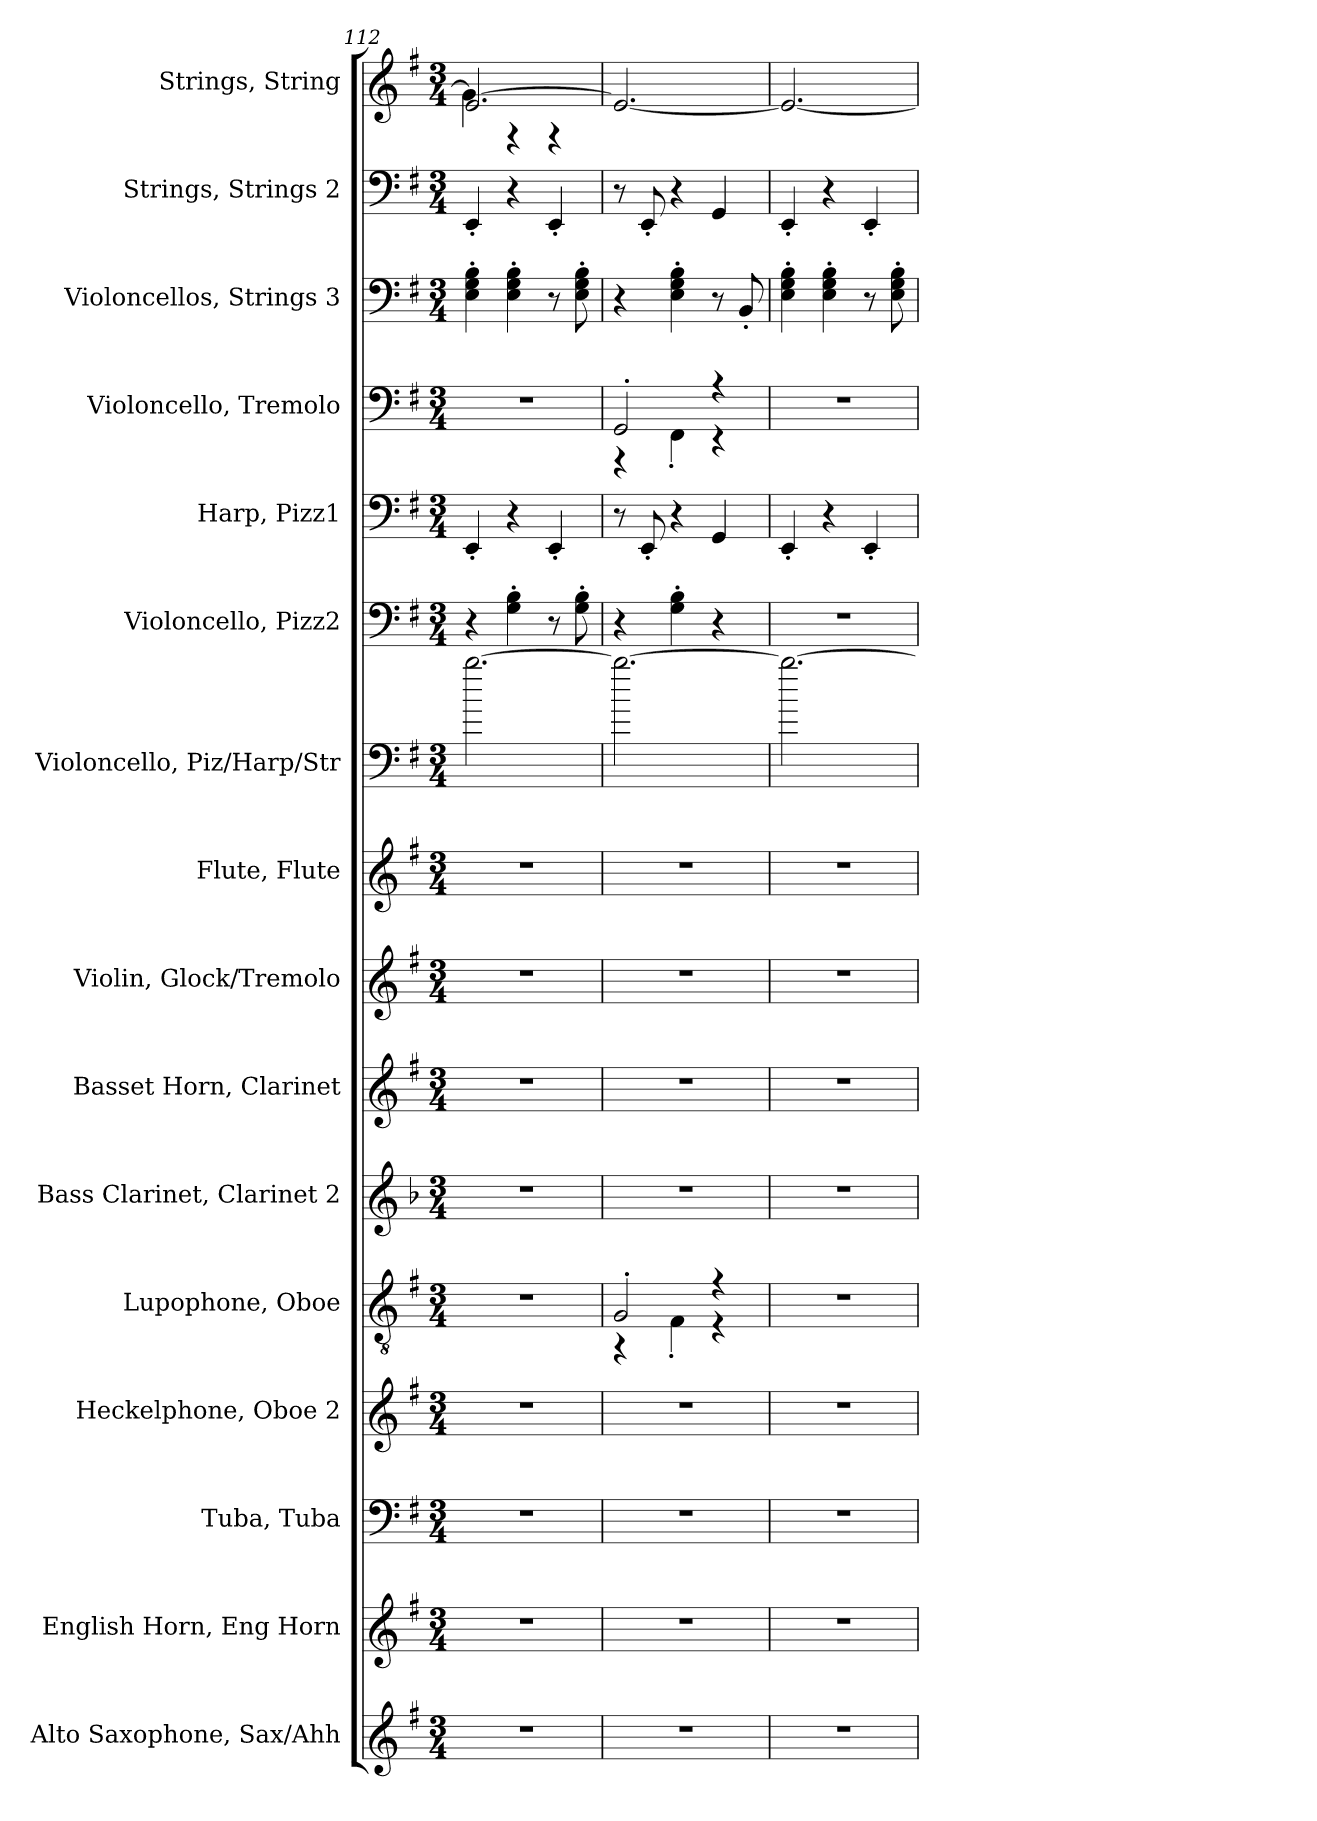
**kern	**kern	**kern	**kern	**kern	**kern	**kern	**kern	**kern	**kern	**kern	**kern	**kern	**kern	**kern	**kern
*part16	*part15	*part14	*part13	*part12	*part11	*part10	*part9	*part8	*part7	*part6	*part5	*part4	*part3	*part2	*part1
*staff16	*staff15	*staff14	*staff13	*staff12	*staff11	*staff10	*staff9	*staff8	*staff7	*staff6	*staff5	*staff4	*staff3	*staff2	*staff1
*I"Alto Saxophone, Sax/Ahh	*I"English Horn, Eng Horn	*I"Tuba, Tuba	*I"Heckelphone, Oboe 2	*I"Lupophone, Oboe	*I"Bass Clarinet, Clarinet 2	*I"Basset Horn, Clarinet	*I"Violin, Glock/Tremolo	*I"Flute, Flute	*I"Violoncello, Piz/Harp/Str	*I"Violoncello, Pizz2	*I"Harp, Pizz1	*I"Violoncello, Tremolo	*I"Violoncellos, Strings 3	*I"Strings, Strings 2	*I"Strings, String
*I'A. Sax.	*I'E. Hn.	*I'Tba.	*I'Hph.	*I'Lph.	*I'B. Cl.	*I'Ba. Hn.	*I'Vln.	*I'Fl.	*I'Vc.	*I'Vc.	*I'Hrp.	*I'Vc.	*I'Vcs.	*I'St.	*I'St.
*clefG2	*clefG2	*clefF4	*clefG2	*clefGv2	*clefG2	*clefG2	*clefG2	*clefG2	*clefF4	*clefF4	*clefF4	*clefF4	*clefF4	*clefF4	*clefG2
*ITrd5c9	*ITrd4c7	*	*ITrd7c12	*ITrd7c12	*ITrd8c14	*ITrd4c7	*	*	*	*	*	*	*	*	*
*k[b-e-]	*k[]	*k[f#]	*k[f#]	*k[f#]	*k[b-]	*k[]	*k[f#]	*k[f#]	*k[f#]	*k[f#]	*k[f#]	*k[f#]	*k[f#]	*k[f#]	*k[f#]
*M3/4	*M3/4	*M3/4	*M3/4	*M3/4	*M3/4	*M3/4	*M3/4	*M3/4	*M3/4	*M3/4	*M3/4	*M3/4	*M3/4	*M3/4	*M3/4
=112	=112	=112	=112	=112	=112	=112	=112	=112	=112	=112	=112	=112	=112	=112	=112
*	*	*	*	*	*	*	*	*	*	*	*	*	*	*	*^
2.r	2.r	2.r	2.r	2.r	2.r	2.r	2.r	2.r	[2.bb\	4r	4EE'/	2.r	4E\' 4G\' 4B\'	4EE'/	[2.e/	4g\]
.	.	.	.	.	.	.	.	.	.	4G\' 4B\'	4r	.	4E\' 4G\' 4B\'	4r	.	4r
.	.	.	.	.	.	.	.	.	.	8r	4EE'/	.	8r	4EE'/	.	4r
.	.	.	.	.	.	.	.	.	.	8G\' 8B\'	.	.	8E\' 8G\' 8B\'	.	.	.
*	*	*	*	*	*	*	*	*	*	*	*	*	*	*	*v	*v
=113	=113	=113	=113	=113	=113	=113	=113	=113	=113	=113	=113	=113	=113	=113	=113
*	*	*	*	*^	*	*	*	*	*	*	*	*^	*	*	*
2.r	2.r	2.r	2.r	2GG'/	4r	2.r	2.r	2.r	2.r	2.bb\_	4r	8r	2GG'/	4r	4r	8r	2.e/_
.	.	.	.	.	.	.	.	.	.	.	.	8EE'/	.	.	.	8EE'/	.
.	.	.	.	.	4FF#'\	.	.	.	.	.	4G\' 4B\'	4r	.	4FF#'\	4E\' 4G\' 4B\'	4r	.
.	.	.	.	4r	4r	.	.	.	.	.	4r	4GG/	4r	4r	8r	4GG/	.
.	.	.	.	.	.	.	.	.	.	.	.	.	.	.	8BB'/	.	.
*	*	*	*	*v	*v	*	*	*	*	*	*	*	*v	*v	*	*	*
!!LO:PB:g=z
=114	=114	=114	=114	=114	=114	=114	=114	=114	=114	=114	=114	=114	=114	=114	=114
2.r	2.r	2.r	2.r	2.r	2.r	2.r	2.r	2.r	2.bb\_	2.r	4EE'/	2.r	4E\' 4G\' 4B\'	4EE'/	2.e/_
.	.	.	.	.	.	.	.	.	.	.	4r	.	4E\' 4G\' 4B\'	4r	.
.	.	.	.	.	.	.	.	.	.	.	4EE'/	.	8r	4EE'/	.
.	.	.	.	.	.	.	.	.	.	.	.	.	8E\' 8G\' 8B\'	.	.
=	=	=	=	=	=	=	=	=	=	=	=	=	=	=	=
*-	*-	*-	*-	*-	*-	*-	*-	*-	*-	*-	*-	*-	*-	*-	*-
